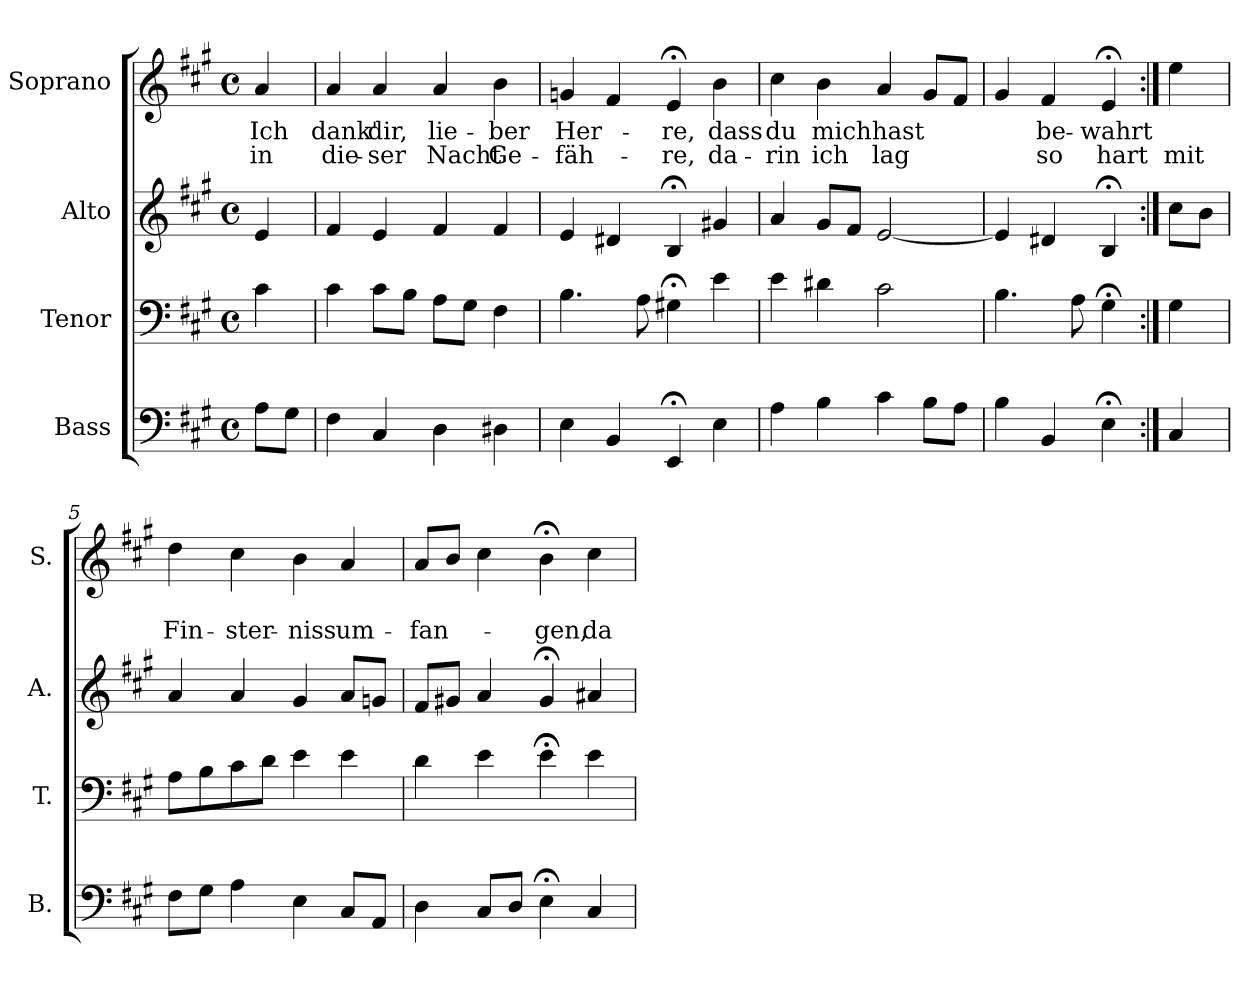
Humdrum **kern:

**kern	**kern	**kern	**kern	**text	**text
*part4	*part3	*part2	*part1	*part1	*part1
*staff4	*staff3	*staff2	*staff1	*staff1	*staff1
*I"Bass	*I"Tenor	*I"Alto	*I"Soprano	*	*
*I'B.	*I'T.	*I'A.	*I'S.	*	*
*clefF4	*clefF4	*clefG2	*clefG2	*	*
*k[f#c#g#]	*k[f#c#g#]	*k[f#c#g#]	*k[f#c#g#]	*	*
*A:	*A:	*A:	*A:	*	*
*M4/4	*M4/4	*M4/4	*M4/4	*	*
*met(c)	*met(c)	*met(c)	*met(c)	*	*
=	=	=	=	=	=
8A\L	4c#\	4e/	4a/	Ich	in
8G#\J	.	.	.	.	.
=1	=1	=1	=1	=1	=1
4F#\	4c#\	4f#/	4a/	dank'	die-
4C#/	8c#\L	4e/	4a/	dir,	-ser
.	8B\J	.	.	.	.
4D\	8A\L	4f#/	4a/	lie-	Nacht
.	8G#\J	.	.	.	.
4D#X\	4F#\	4f#/	4b\	-ber	Ge-
=2	=2	=2	=2	=2	=2
4E\	4.B\	4e/	4gn/	Her-	-fäh-
4BB/	.	4d#X/	4f#/	.	.
.	8A\	.	.	.	.
4EE;</	4G#X;<\	4B;</	4e;</	-re,	-re,
4E\	4e\	4g#X/	4b\	dass	da-
=3	=3	=3	=3	=3	=3
4A\	4e\	4a/	4cc#\	du	-rin
4B\	4d#X\	8g#/L	4b\	mich	ich
.	.	8f#/J	.	.	.
4c#\	2c#\	[2e/	4a/	-hast	lag
8B\L	.	.	8g#/L	.	.
8A\J	.	.	8f#/J	.	.
=4	=4	=4	=4	=4	=4
4B\	4.B\	4e/]	4g#/	.	.
4BB/	.	4d#X/	4f#/	be-	so
.	8A\	.	.	.	.
4E;<\	4G#;<\	4B;</	4e;</	-wahrt	hart
!!LO:LB:g=z
=4a:|!	=4a:|!	=4a:|!	=4a:|!	=4a:|!	=4a:|!
4C#/	4G#\	8cc#\L	4ee\	.	mit
.	.	8b\J	.	.	.
=5	=5	=5	=5	=5	=5
8F#\L	8A\L	4a/	4dd\	.	Fin-
8G#\J	8B\	.	.	.	.
4A\	8c#\	4a/	4cc#\	.	-ster-
.	8d\J	.	.	.	.
4E\	4e\	4g#/	4b\	.	-niss
8C#/L	4e\	8a/L	4a/	.	um-
8AA/J	.	8gn/J	.	.	.
=6	=6	=6	=6	=6	=6
4D\	4d\	8f#/L	8a/L	.	-fan-
.	.	8g#X/J	8b/J	.	.
8C#/L	4e\	4a/	4cc#\	.	.
8D/J	.	.	.	.	.
4E;<\	4e;<\	4g#;</	4b;<\	.	-gen,
4C#/	4e\	4a#X/	4cc#\	.	da-
=	=	=	=	=	=
*-	*-	*-	*-	*-	*-
